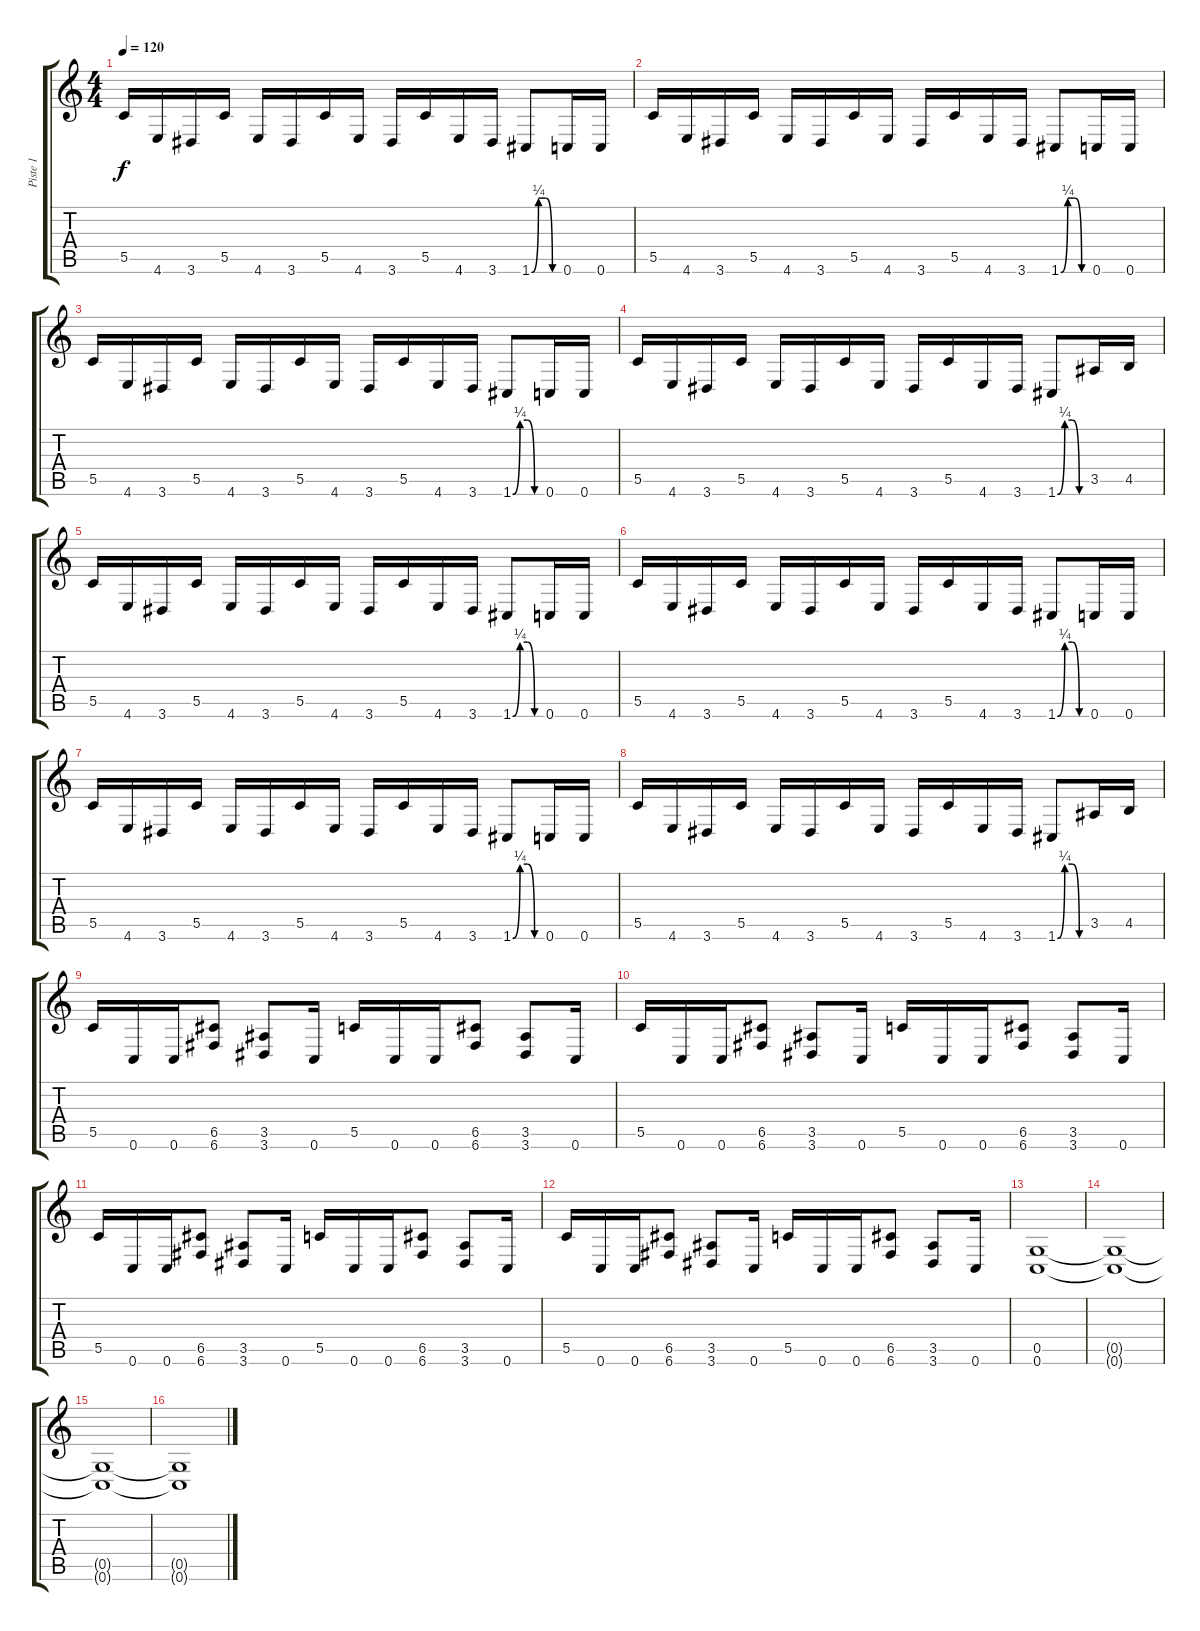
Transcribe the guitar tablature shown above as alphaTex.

\track ("Piste 1" "Piste 1") {instrument distortionguitar}
\staff {score tabs}
\tuning (D4 A3 F3 C3 G2 C2) {hide}
\ts (4 4)
\tempo 120
\clef g2
\ks c
5.5.16{dy f} 4.6.16 3.6.16 5.5.16 4.6.16 3.6.16 5.5.16 4.6.16 3.6.16 5.5.16 4.6.16 3.6.16 1.6{be (custom 0 0 15 1 30 1 45 0 60 0)}.8 0.6.16 0.6.16 |
5.5.16 4.6.16 3.6.16 5.5.16 4.6.16 3.6.16 5.5.16 4.6.16 3.6.16 5.5.16 4.6.16 3.6.16 1.6{be (custom 0 0 15 1 30 1 45 0 60 0)}.8 0.6.16 0.6.16 |
5.5.16 4.6.16 3.6.16 5.5.16 4.6.16 3.6.16 5.5.16 4.6.16 3.6.16 5.5.16 4.6.16 3.6.16 1.6{be (custom 0 0 15 1 30 1 45 0 60 0)}.8 0.6.16 0.6.16 |
5.5.16 4.6.16 3.6.16 5.5.16 4.6.16 3.6.16 5.5.16 4.6.16 3.6.16 5.5.16 4.6.16 3.6.16 1.6{be (custom 0 0 15 1 30 1 45 0 60 0)}.8 3.5.16 4.5.16 |
5.5.16 4.6.16 3.6.16 5.5.16 4.6.16 3.6.16 5.5.16 4.6.16 3.6.16 5.5.16 4.6.16 3.6.16 1.6{be (custom 0 0 15 1 30 1 45 0 60 0)}.8 0.6.16 0.6.16 |
5.5.16 4.6.16 3.6.16 5.5.16 4.6.16 3.6.16 5.5.16 4.6.16 3.6.16 5.5.16 4.6.16 3.6.16 1.6{be (custom 0 0 15 1 30 1 45 0 60 0)}.8 0.6.16 0.6.16 |
5.5.16 4.6.16 3.6.16 5.5.16 4.6.16 3.6.16 5.5.16 4.6.16 3.6.16 5.5.16 4.6.16 3.6.16 1.6{be (custom 0 0 15 1 30 1 45 0 60 0)}.8 0.6.16 0.6.16 |
5.5.16 4.6.16 3.6.16 5.5.16 4.6.16 3.6.16 5.5.16 4.6.16 3.6.16 5.5.16 4.6.16 3.6.16 1.6{be (custom 0 0 15 1 30 1 45 0 60 0)}.8 3.5.16 4.5.16 |
5.5.16 0.6.16 0.6.16 (6.5 6.6).8 (3.5 3.6).8 0.6.16 5.5.16 0.6.16 0.6.16 (6.5 6.6).8 (3.5 3.6).8 0.6.16 |
5.5.16 0.6.16 0.6.16 (6.5 6.6).8 (3.5 3.6).8 0.6.16 5.5.16 0.6.16 0.6.16 (6.5 6.6).8 (3.5 3.6).8 0.6.16 |
5.5.16 0.6.16 0.6.16 (6.5 6.6).8 (3.5 3.6).8 0.6.16 5.5.16 0.6.16 0.6.16 (6.5 6.6).8 (3.5 3.6).8 0.6.16 |
5.5.16 0.6.16 0.6.16 (6.5 6.6).8 (3.5 3.6).8 0.6.16 5.5.16 0.6.16 0.6.16 (6.5 6.6).8 (3.5 3.6).8 0.6.16 |
(0.5 0.6).1 |
(0.5{t} 0.6{t}).1 |
(0.5{t} 0.6{t}).1 |
(0.5{t} 0.6{t}).1
